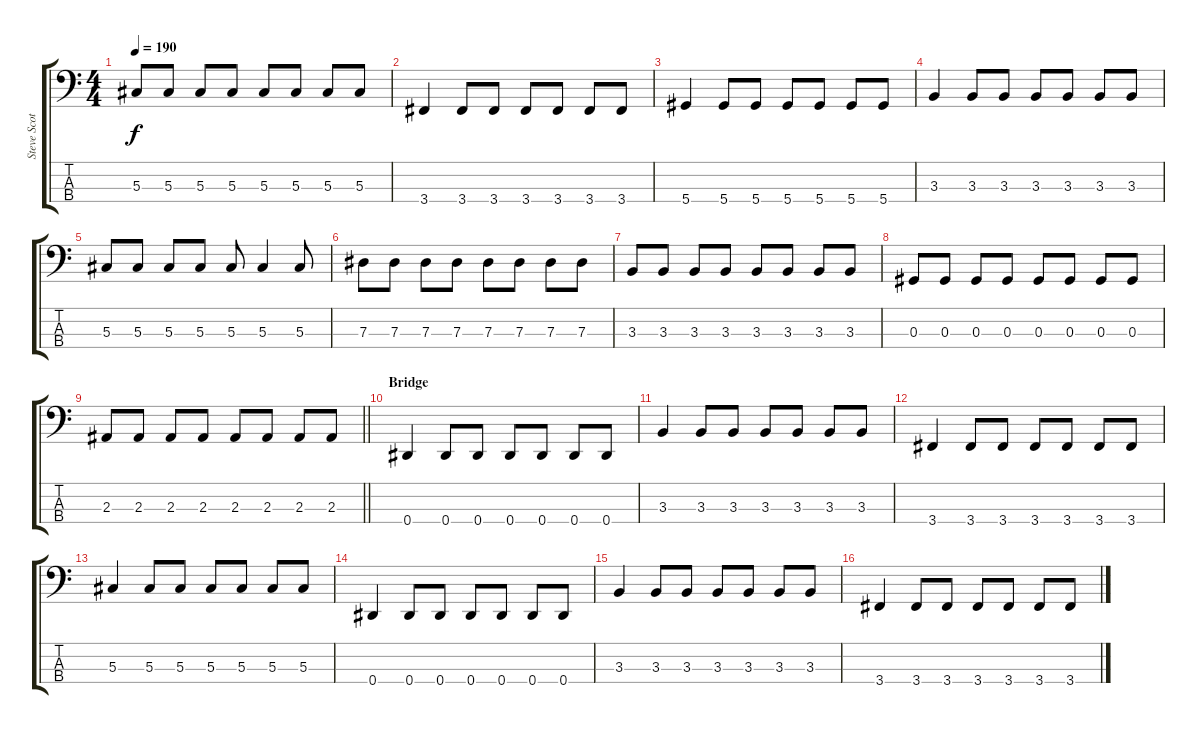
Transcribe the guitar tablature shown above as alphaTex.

\track ("Steve Scott" "Steve Scot") {instrument electricbassfinger}
\staff {score tabs}
\tuning (Gb2 Db2 Ab1 Eb1) {hide}
\ts (4 4)
\tempo 190
\clef f4
\ks c
5.3.8{dy f} 5.3.8 5.3.8 5.3.8 5.3.8 5.3.8 5.3.8 5.3.8 |
3.4.4 3.4.8 3.4.8 3.4.8 3.4.8 3.4.8 3.4.8 |
5.4.4 5.4.8 5.4.8 5.4.8 5.4.8 5.4.8 5.4.8 |
3.3.4 3.3.8 3.3.8 3.3.8 3.3.8 3.3.8 3.3.8 |
5.3.8 5.3.8 5.3.8 5.3.8 5.3.8 5.3.4 5.3.8 |
7.3.8 7.3.8 7.3.8 7.3.8 7.3.8 7.3.8 7.3.8 7.3.8 |
3.3.8 3.3.8 3.3.8 3.3.8 3.3.8 3.3.8 3.3.8 3.3.8 |
0.3.8 0.3.8 0.3.8 0.3.8 0.3.8 0.3.8 0.3.8 0.3.8 |
\barLineRight lightlight
2.3.8 2.3.8 2.3.8 2.3.8 2.3.8 2.3.8 2.3.8 2.3.8 |
\section ("" "Bridge")
0.4.4 0.4.8 0.4.8 0.4.8 0.4.8 0.4.8 0.4.8 |
3.3.4 3.3.8 3.3.8 3.3.8 3.3.8 3.3.8 3.3.8 |
3.4.4 3.4.8 3.4.8 3.4.8 3.4.8 3.4.8 3.4.8 |
5.3.4 5.3.8 5.3.8 5.3.8 5.3.8 5.3.8 5.3.8 |
0.4.4 0.4.8 0.4.8 0.4.8 0.4.8 0.4.8 0.4.8 |
3.3.4 3.3.8 3.3.8 3.3.8 3.3.8 3.3.8 3.3.8 |
3.4.4 3.4.8 3.4.8 3.4.8 3.4.8 3.4.8 3.4.8
